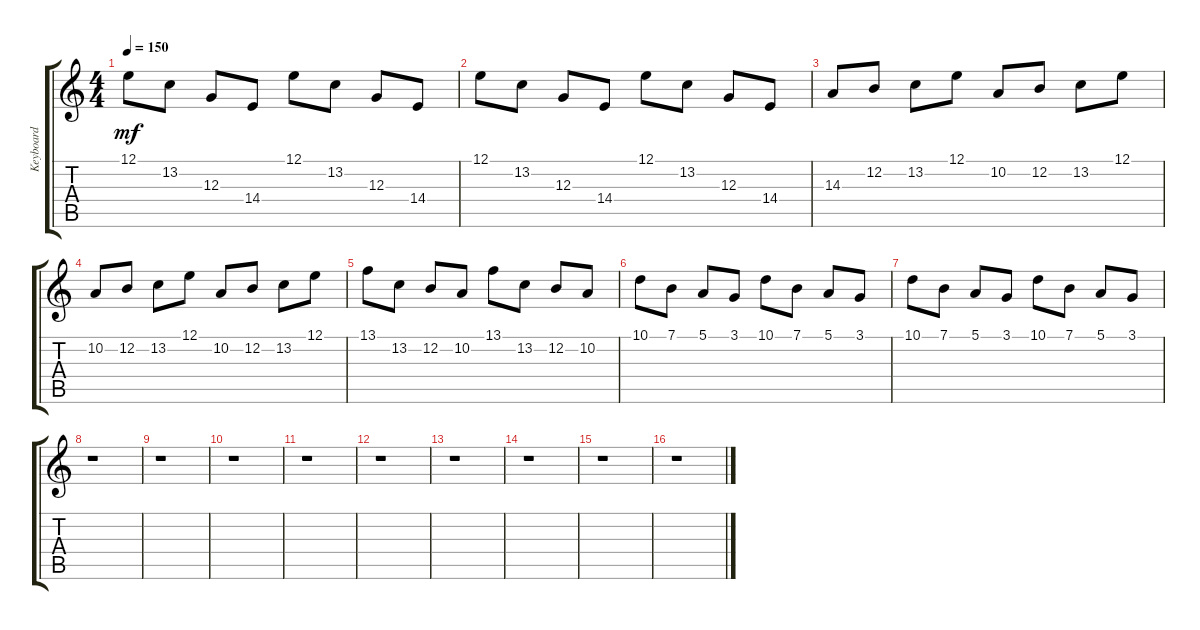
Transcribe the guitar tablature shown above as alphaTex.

\track ("Keyboard" "Keyboard") {instrument fx5brightness}
\staff {score tabs}
\tuning (E4 B3 G3 D3 A2 E2) {hide}
\ts (4 4)
\tempo 150
\clef g2
\ks c
12.1.8{dy mf} 13.2.8 12.3.8 14.4.8 12.1.8 13.2.8 12.3.8 14.4.8 |
12.1.8 13.2.8 12.3.8 14.4.8 12.1.8 13.2.8 12.3.8 14.4.8 |
14.3.8 12.2.8 13.2.8 12.1.8 10.2.8 12.2.8 13.2.8 12.1.8 |
10.2.8 12.2.8 13.2.8 12.1.8 10.2.8 12.2.8 13.2.8 12.1.8 |
13.1.8 13.2.8 12.2.8 10.2.8 13.1.8 13.2.8 12.2.8 10.2.8 |
10.1.8 7.1.8 5.1.8 3.1.8 10.1.8 7.1.8 5.1.8 3.1.8 |
10.1.8 7.1.8 5.1.8 3.1.8 10.1.8 7.1.8 5.1.8 3.1.8 |
r.1 |
r.1 |
r.1 |
r.1 |
r.1 |
r.1 |
r.1 |
r.1 |
r.1
